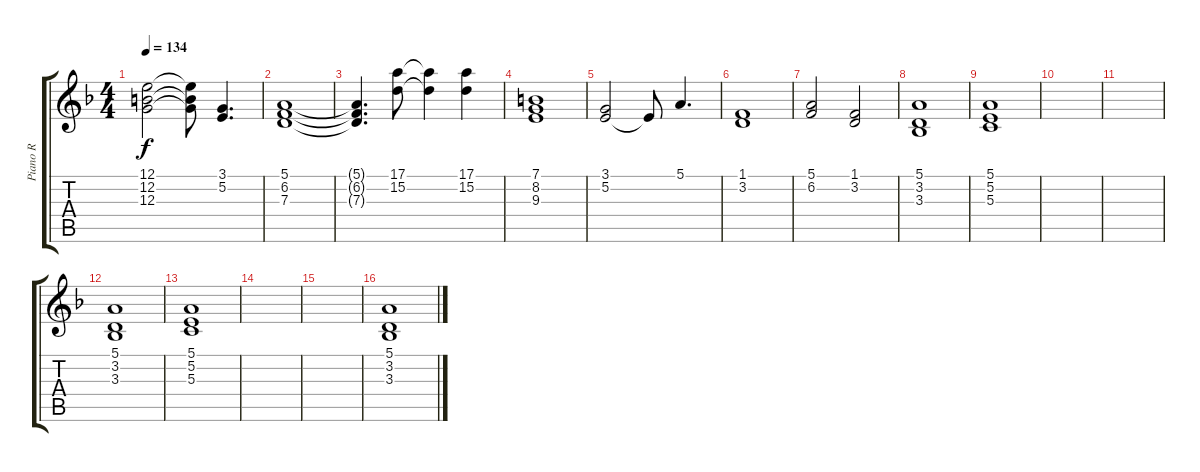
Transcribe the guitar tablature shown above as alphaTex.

\track ("Piano R" "Piano R") {instrument brightacousticpiano}
\staff {score tabs}
\tuning (E4 B3 G3 D3 A2 E2) {hide}
\ts (4 4)
\tempo 134
\clef g2
\ks f
(12.1{t} 12.2{t} 12.3{t}).2{dy f} (12.1{t} 12.2{t} 12.3{t}).8 (3.1 5.2).4{d} |
(5.1 6.2 7.3).1 |
(5.1{t} 6.2{t} 7.3{t}).4{d} (17.1 15.2).8 (17.1{t} 15.2{t}).4 (17.1 15.2).4 |
(7.1 8.2 9.3).1 |
(3.1 5.2).2 5.2{t}.8 5.1.4{d} |
(1.1 3.2).1 |
(5.1 6.2).2 (1.1 3.2).2 |
(5.1 3.2 3.3).1 |
(5.1 5.2 5.3).1 |
|
|
(5.1 3.2 3.3).1 |
(5.1 5.2 5.3).1 |
|
|
(5.1 3.2 3.3).1
